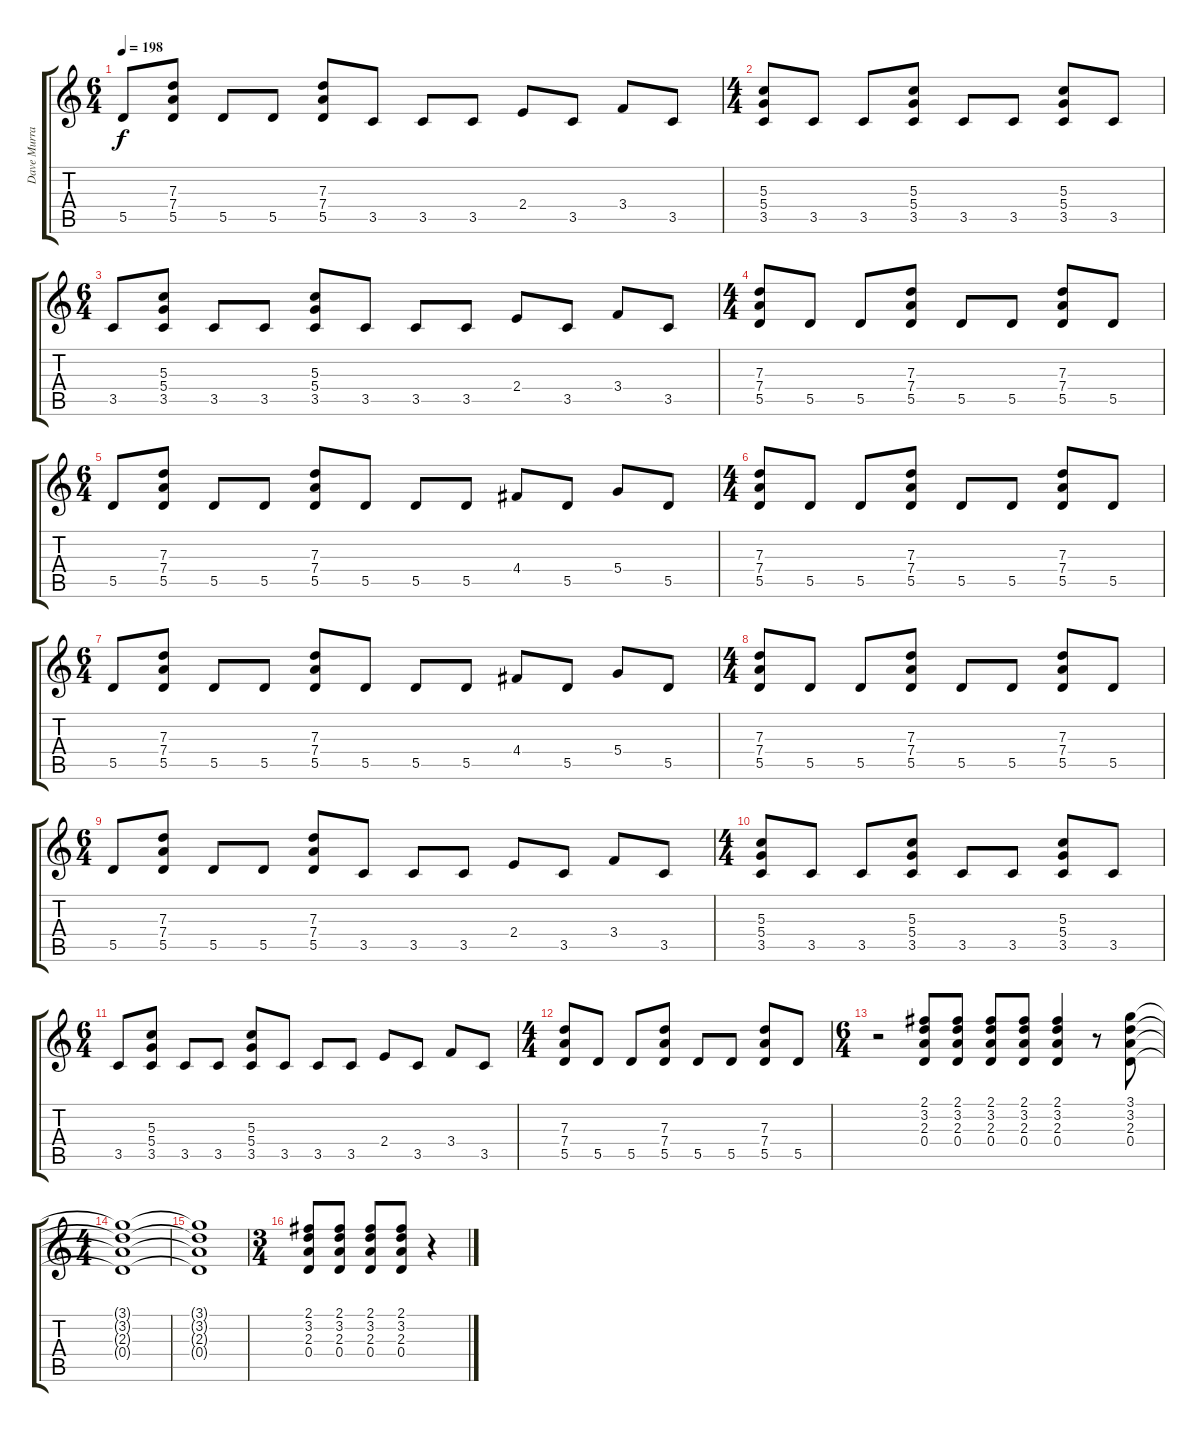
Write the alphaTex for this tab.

\track ("Dave Murray" "Dave Murra") {instrument distortionguitar}
\staff {score tabs}
\tuning (E4 B3 G3 D3 A2 E2) {hide}
\ts (6 4)
\tempo 198
\clef g2
\ks c
5.5.8{dy f} (7.3 7.4 5.5).8 5.5.8 5.5.8 (7.3 7.4 5.5).8 3.5.8 3.5.8 3.5.8 2.4.8 3.5.8 3.4.8 3.5.8 |
\ts (4 4)
(5.3 5.4 3.5).8 3.5.8 3.5.8 (5.3 5.4 3.5).8 3.5.8 3.5.8 (5.3 5.4 3.5).8 3.5.8 |
\ts (6 4)
3.5.8 (5.3 5.4 3.5).8 3.5.8 3.5.8 (5.3 5.4 3.5).8 3.5.8 3.5.8 3.5.8 2.4.8 3.5.8 3.4.8 3.5.8 |
\ts (4 4)
(7.3 7.4 5.5).8 5.5.8 5.5.8 (7.3 7.4 5.5).8 5.5.8 5.5.8 (7.3 7.4 5.5).8 5.5.8 |
\ts (6 4)
5.5.8 (7.3 7.4 5.5).8 5.5.8 5.5.8 (7.3 7.4 5.5).8 5.5.8 5.5.8 5.5.8 4.4.8 5.5.8 5.4.8 5.5.8 |
\ts (4 4)
(7.3 7.4 5.5).8 5.5.8 5.5.8 (7.3 7.4 5.5).8 5.5.8 5.5.8 (7.3 7.4 5.5).8 5.5.8 |
\ts (6 4)
5.5.8 (7.3 7.4 5.5).8 5.5.8 5.5.8 (7.3 7.4 5.5).8 5.5.8 5.5.8 5.5.8 4.4.8 5.5.8 5.4.8 5.5.8 |
\ts (4 4)
(7.3 7.4 5.5).8 5.5.8 5.5.8 (7.3 7.4 5.5).8 5.5.8 5.5.8 (7.3 7.4 5.5).8 5.5.8 |
\ts (6 4)
5.5.8 (7.3 7.4 5.5).8 5.5.8 5.5.8 (7.3 7.4 5.5).8 3.5.8 3.5.8 3.5.8 2.4.8 3.5.8 3.4.8 3.5.8 |
\ts (4 4)
(5.3 5.4 3.5).8 3.5.8 3.5.8 (5.3 5.4 3.5).8 3.5.8 3.5.8 (5.3 5.4 3.5).8 3.5.8 |
\ts (6 4)
3.5.8 (5.3 5.4 3.5).8 3.5.8 3.5.8 (5.3 5.4 3.5).8 3.5.8 3.5.8 3.5.8 2.4.8 3.5.8 3.4.8 3.5.8 |
\ts (4 4)
(7.3 7.4 5.5).8 5.5.8 5.5.8 (7.3 7.4 5.5).8 5.5.8 5.5.8 (7.3 7.4 5.5).8 5.5.8 |
\ts (6 4)
r.2 (2.1 3.2 2.3 0.4).8 (2.1 3.2 2.3 0.4).8 (2.1 3.2 2.3 0.4).8 (2.1 3.2 2.3 0.4).8 (2.1 3.2 2.3 0.4).4 r.8 (3.1 3.2 2.3 0.4).8 |
\ts (4 4)
(3.1{t} 3.2{t} 2.3{t} 0.4{t}).1 |
(3.1{t} 3.2{t} 2.3{t} 0.4{t}).1 |
\ts (3 4)
(2.1 3.2 2.3 0.4).8 (2.1 3.2 2.3 0.4).8 (2.1 3.2 2.3 0.4).8 (2.1 3.2 2.3 0.4).8 r.4
